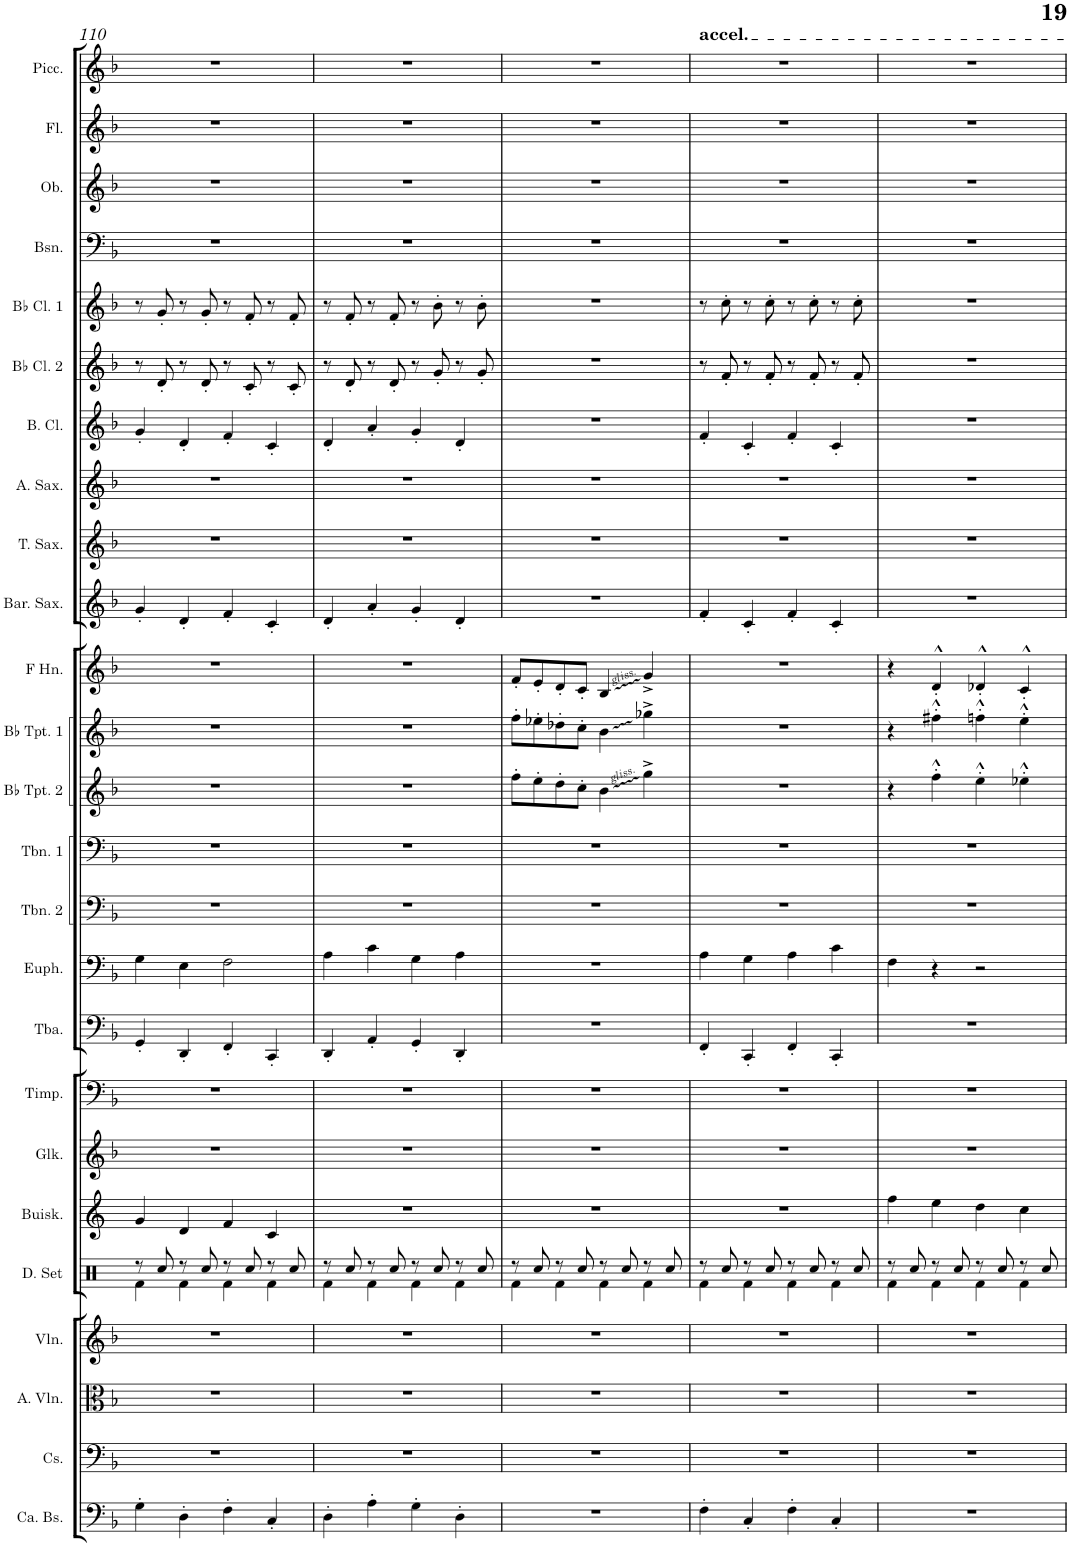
**kern	**kern	**kern	**kern	**kern	**kern	**kern	**kern	**kern	**kern	**kern	**kern	**kern	**kern	**kern	**kern	**kern	**kern	**kern	**kern	**kern	**kern	**kern	**kern	**kern
*part25	*part24	*part23	*part22	*part21	*part20	*part19	*part18	*part17	*part16	*part15	*part14	*part13	*part12	*part11	*part10	*part9	*part8	*part7	*part6	*part5	*part4	*part3	*part2	*part1
*staff25	*staff24	*staff23	*staff22	*staff21	*staff20	*staff19	*staff18	*staff17	*staff16	*staff15	*staff14	*staff13	*staff12	*staff11	*staff10	*staff9	*staff8	*staff7	*staff6	*staff5	*staff4	*staff3	*staff2	*staff1
*I"Contrabas	*I"Violoncellos	*I"Altviolen	*I"Violen	*I"Percussion 2	*I"Buisklokken	*I"Glockenspiel	*I"Timpani	*I"Tuba	*I"Euphonium	*I"Trombone 2	*I"Trombone 1	*I"Bb Trumpet 2	*I"Bb Trumpet 1	*I"Horn in F	*I"Baritone Saxophone	*I"Tenor Saxophone	*I"Alto Saxophone	*I"Bass Clarinet	*I"Bb Clarinet 2	*I"Bb Clarinet 1	*I"Bassoon	*I"Oboe	*I"Flute	*I"Piccolo
*I'Ca. Bs.	*	*I'A. Vln.	*I'Vln.	*I'Perc. 2	*I'Buisk.	*I'Glk.	*I'Timp.	*I'Tba.	*I'Euph.	*I'Tbn. 2	*I'Tbn. 1	*I'Bb Tpt. 2	*I'Bb Tpt. 1	*	*I'Bar. Sax.	*I'T. Sax.	*I'A. Sax.	*I'B. Cl.	*I'Bb Cl. 2	*I'Bb Cl. 1	*I'Bsn.	*I'Ob.	*I'Fl.	*I'Picc.
!!LO:PB:g=z
*clefF4	*clefF4	*clefC3	*clefG2	*clefX	*clefG2	*clefG2	*clefF4	*clefF4	*clefF4	*clefF4	*clefF4	*clefG2	*clefG2	*clefG2	*clefG2	*clefG2	*clefG2	*clefG2	*clefG2	*clefG2	*clefF4	*clefG2	*clefG2	*clefG2
*Trd7c12	*	*	*	*	*	*Trd-14c-24	*	*	*	*	*	*Trd1c2	*Trd1c2	*Trd4c7	*Trd7c12	*Trd7c12	*Trd5c9	*Trd7c12	*Trd1c2	*Trd1c2	*	*	*	*Trd-7c-12
*k[b-]	*k[b-]	*k[b-]	*k[b-]	*k[]	*k[b-]	*k[b-]	*k[b-]	*k[b-]	*k[b-]	*k[b-]	*k[b-]	*k[b-]	*k[b-]	*k[b-]	*k[b-]	*k[b-]	*k[b-]	*k[b-]	*k[b-]	*k[b-]	*k[b-]	*k[b-]	*k[b-]	*k[b-]
*M4/4	*M4/4	*M4/4	*M4/4	*M4/4	*M4/4	*M4/4	*M4/4	*M4/4	*M4/4	*M4/4	*M4/4	*M4/4	*M4/4	*M4/4	*M4/4	*M4/4	*M4/4	*M4/4	*M4/4	*M4/4	*M4/4	*M4/4	*M4/4	*M4/4
=110	=110	=110	=110	=110	=110	=110	=110	=110	=110	=110	=110	=110	=110	=110	=110	=110	=110	=110	=110	=110	=110	=110	=110	=110
*	*	*	*	*^	*	*	*	*	*	*	*	*	*	*	*	*	*	*	*	*	*	*	*	*
4G'\	1r	1r	1r	8r	4Rf\	4g/	1r	1r	4GG'/	4G\	1r	1r	1r	1r	1r	4g'/	1r	1r	4g'/	8r	8r	1r	1r	1r	1r
.	.	.	.	8Rcc/	.	.	.	.	.	.	.	.	.	.	.	.	.	.	.	8d'/	8g'/	.	.	.	.
4D'\	.	.	.	8r	4Rf\	4d/	.	.	4DD'/	4E\	.	.	.	.	.	4d'/	.	.	4d'/	8r	8r	.	.	.	.
.	.	.	.	8Rcc/	.	.	.	.	.	.	.	.	.	.	.	.	.	.	.	8d'/	8g'/	.	.	.	.
4F'\	.	.	.	8r	4Rf\	4f/	.	.	4FF'/	2F\	.	.	.	.	.	4f'/	.	.	4f'/	8r	8r	.	.	.	.
.	.	.	.	8Rcc/	.	.	.	.	.	.	.	.	.	.	.	.	.	.	.	8c'/	8f'/	.	.	.	.
4C'/	.	.	.	8r	4Rf\	4c/	.	.	4CC'/	.	.	.	.	.	.	4c'/	.	.	4c'/	8r	8r	.	.	.	.
.	.	.	.	8Rcc/	.	.	.	.	.	.	.	.	.	.	.	.	.	.	.	8c'/	8f'/	.	.	.	.
=111	=111	=111	=111	=111	=111	=111	=111	=111	=111	=111	=111	=111	=111	=111	=111	=111	=111	=111	=111	=111	=111	=111	=111	=111	=111
4D'\	1r	1r	1r	8r	4Rf\	1r	1r	1r	4DD'/	4A\	1r	1r	1r	1r	1r	4d'/	1r	1r	4d'/	8r	8r	1r	1r	1r	1r
.	.	.	.	8Rcc/	.	.	.	.	.	.	.	.	.	.	.	.	.	.	.	8d'/	8f'/	.	.	.	.
4A'\	.	.	.	8r	4Rf\	.	.	.	4AA'/	4c\	.	.	.	.	.	4a'/	.	.	4a'/	8r	8r	.	.	.	.
.	.	.	.	8Rcc/	.	.	.	.	.	.	.	.	.	.	.	.	.	.	.	8d'/	8f'/	.	.	.	.
4G'\	.	.	.	8r	4Rf\	.	.	.	4GG'/	4G\	.	.	.	.	.	4g'/	.	.	4g'/	8r	8r	.	.	.	.
.	.	.	.	8Rcc/	.	.	.	.	.	.	.	.	.	.	.	.	.	.	.	8g'/	8b-'\	.	.	.	.
4D'\	.	.	.	8r	4Rf\	.	.	.	4DD'/	4A\	.	.	.	.	.	4d'/	.	.	4d'/	8r	8r	.	.	.	.
.	.	.	.	8Rcc/	.	.	.	.	.	.	.	.	.	.	.	.	.	.	.	8g'/	8b-'\	.	.	.	.
=112	=112	=112	=112	=112	=112	=112	=112	=112	=112	=112	=112	=112	=112	=112	=112	=112	=112	=112	=112	=112	=112	=112	=112	=112	=112
1r	1r	1r	1r	8r	4Rf\	1r	1r	1r	1r	1r	1r	1r	8ff'\L	8ff'\L	8f'/L	1r	1r	1r	1r	1r	1r	1r	1r	1r	1r
.	.	.	.	8Rcc/	.	.	.	.	.	.	.	.	8ee'\	8ee-X'\	8e'/	.	.	.	.	.	.	.	.	.	.
.	.	.	.	8r	4Rf\	.	.	.	.	.	.	.	8dd'\	8dd-X'\	8d'/	.	.	.	.	.	.	.	.	.	.
.	.	.	.	8Rcc/	.	.	.	.	.	.	.	.	8cc'\J	8cc'\J	8c'/J	.	.	.	.	.	.	.	.	.	.
.	.	.	.	8r	4Rf\	.	.	.	.	.	.	.	4b-\	4b-\	4B-/	.	.	.	.	.	.	.	.	.	.
.	.	.	.	8Rcc/	.	.	.	.	.	.	.	.	.	.	.	.	.	.	.	.	.	.	.	.	.
.	.	.	.	8r	4Rf\	.	.	.	.	.	.	.	4gg^\	4gg-X^\	4g^/	.	.	.	.	.	.	.	.	.	.
.	.	.	.	8Rcc/	.	.	.	.	.	.	.	.	.	.	.	.	.	.	.	.	.	.	.	.	.
=113	=113	=113	=113	=113	=113	=113	=113	=113	=113	=113	=113	=113	=113	=113	=113	=113	=113	=113	=113	=113	=113	=113	=113	=113	=113
!	!	!	!	!	!	!	!	!	!	!	!	!	!	!	!	!	!	!	!	!	!	!	!	!	!LO:TX:a:t=accel.
4F'\	1r	1r	1r	8r	4Rf\	1r	1r	1r	4FF'/	4A\	1r	1r	1r	1r	1r	4f'/	1r	1r	4f'/	8r	8r	1r	1r	1r	1r
.	.	.	.	8Rcc/	.	.	.	.	.	.	.	.	.	.	.	.	.	.	.	8f'/	8cc'\	.	.	.	.
4C'/	.	.	.	8r	4Rf\	.	.	.	4CC'/	4G\	.	.	.	.	.	4c'/	.	.	4c'/	8r	8r	.	.	.	.
.	.	.	.	8Rcc/	.	.	.	.	.	.	.	.	.	.	.	.	.	.	.	8f'/	8cc'\	.	.	.	.
4F'\	.	.	.	8r	4Rf\	.	.	.	4FF'/	4A\	.	.	.	.	.	4f'/	.	.	4f'/	8r	8r	.	.	.	.
.	.	.	.	8Rcc/	.	.	.	.	.	.	.	.	.	.	.	.	.	.	.	8f'/	8cc'\	.	.	.	.
4C'/	.	.	.	8r	4Rf\	.	.	.	4CC'/	4c\	.	.	.	.	.	4c'/	.	.	4c'/	8r	8r	.	.	.	.
.	.	.	.	8Rcc/	.	.	.	.	.	.	.	.	.	.	.	.	.	.	.	8f'/	8cc'\	.	.	.	.
=114	=114	=114	=114	=114	=114	=114	=114	=114	=114	=114	=114	=114	=114	=114	=114	=114	=114	=114	=114	=114	=114	=114	=114	=114	=114
1r	1r	1r	1r	8r	4Rf\	4ff\	1r	1r	1r	4F\	1r	1r	4r	4r	4r	1r	1r	1r	1r	1r	1r	1r	1r	1r	1r
.	.	.	.	8Rcc/	.	.	.	.	.	.	.	.	.	.	.	.	.	.	.	.	.	.	.	.	.
.	.	.	.	8r	4Rf\	4ee\	.	.	.	4r	.	.	4ff'^^\	4ff#X'^^\	4d'^^/	.	.	.	.	.	.	.	.	.	.
.	.	.	.	8Rcc/	.	.	.	.	.	.	.	.	.	.	.	.	.	.	.	.	.	.	.	.	.
.	.	.	.	8r	4Rf\	4dd\	.	.	.	2r	.	.	4ee'^^\	4ffn'^^\	4d-X'^^/	.	.	.	.	.	.	.	.	.	.
.	.	.	.	8Rcc/	.	.	.	.	.	.	.	.	.	.	.	.	.	.	.	.	.	.	.	.	.
.	.	.	.	8r	4Rf\	4cc\	.	.	.	.	.	.	4ee-X'^^\	4ee'^^\	4c'^^/	.	.	.	.	.	.	.	.	.	.
.	.	.	.	8Rcc/	.	.	.	.	.	.	.	.	.	.	.	.	.	.	.	.	.	.	.	.	.
*	*	*	*	*v	*v	*	*	*	*	*	*	*	*	*	*	*	*	*	*	*	*	*	*	*	*
=	=	=	=	=	=	=	=	=	=	=	=	=	=	=	=	=	=	=	=	=	=	=	=	=
*-	*-	*-	*-	*-	*-	*-	*-	*-	*-	*-	*-	*-	*-	*-	*-	*-	*-	*-	*-	*-	*-	*-	*-	*-
